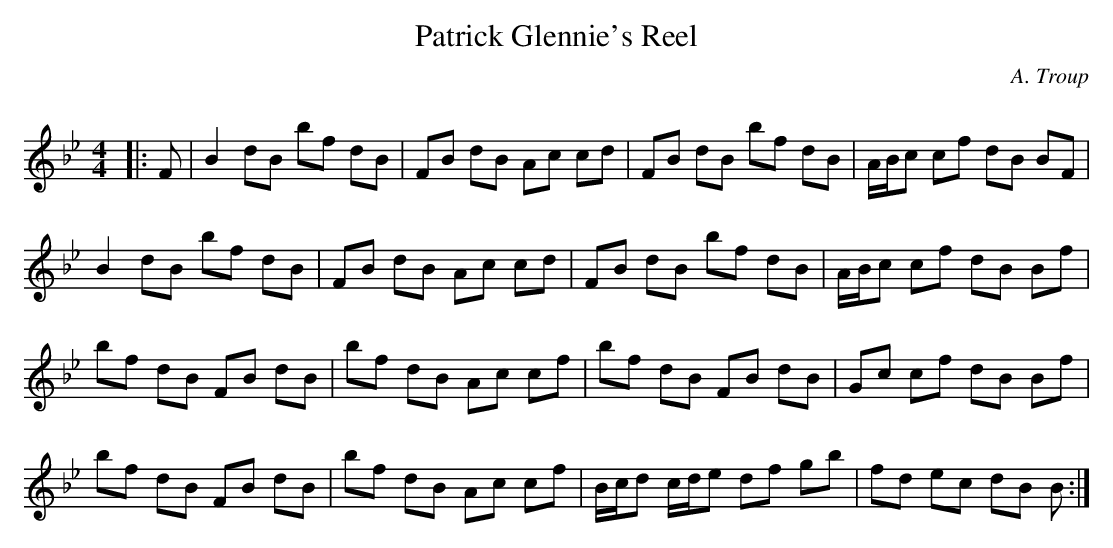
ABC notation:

X:1
T: Patrick Glennie's Reel
C:A. Troup
Q: 232
K:Bb
M:4/4
L:1/8
|:F|B2 dB bf dB|FB dB Ac cd|FB dB bf dB|A1/2B1/2c cf dB BF|
B2 dB bf dB|FB dB Ac cd|FB dB bf dB|A1/2B1/2c cf dB Bf|
bf dB FB dB|bf dB Ac cf|bf dB FB dB|Gc cf dB Bf|
bf dB FB dB|bf dB Ac cf|B1/2c1/2d c1/2d1/2e df gb|fd ec dB B:|
